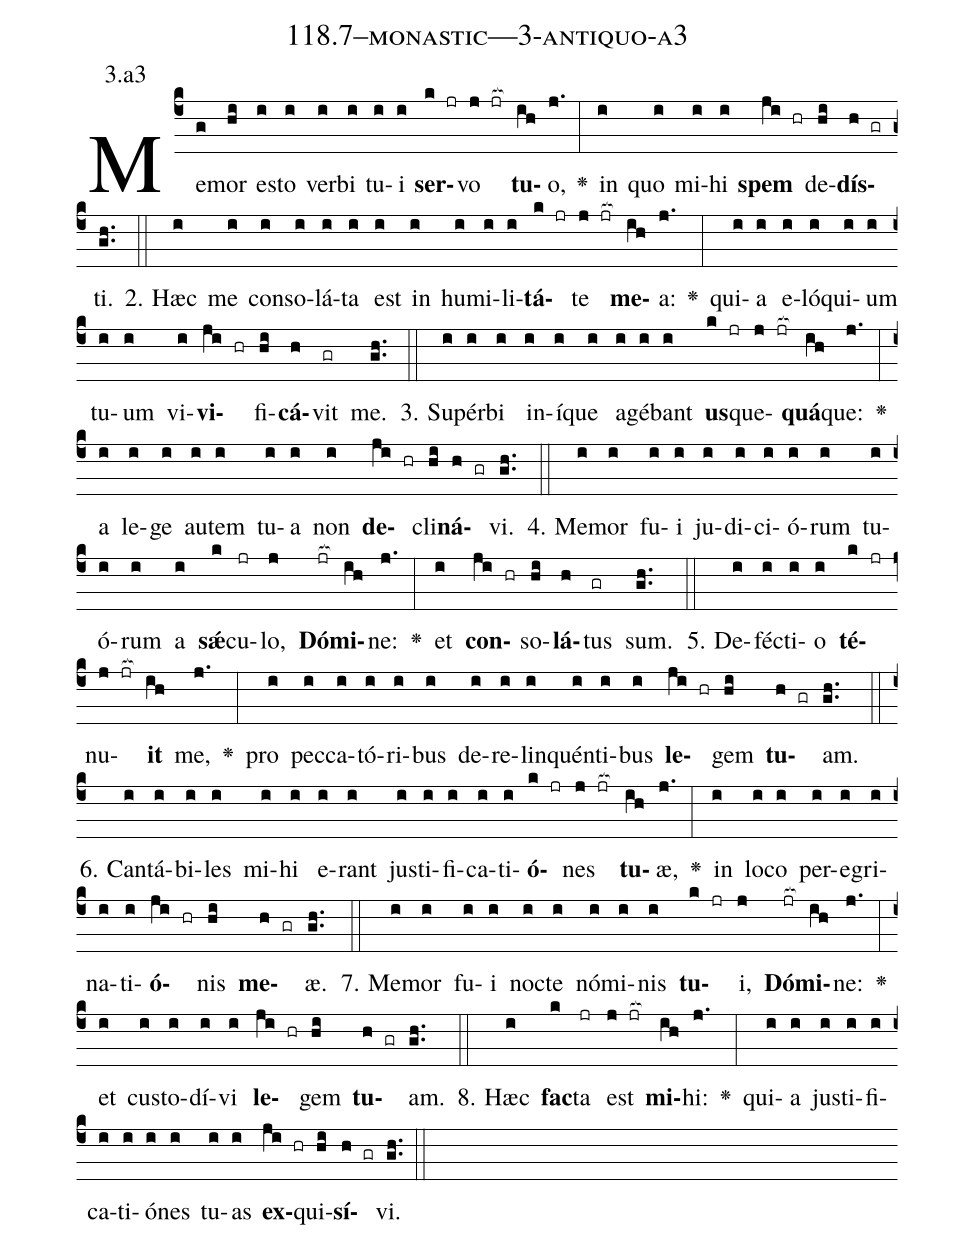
name: 118.7--monastic---3-antiquo-a3;
annotation: 3.a3;
%%
(c4)Me(g)mor(hi) es(i)to(i) ver(i)bi(i) tu(i)i(i) <b>ser</b>(k jr)vo(j jr[ocb:1{]) <b>tu</b>(ih[ocb:0}])o,(j.) <v>\greheightstar</v>(:) in(i) quo(i) mi(i)hi(i) <b>spem</b>(ji hr) de(hi)<b>dís</b>(h gr)ti.(gh..) (::)
2. Hæc(i) me(i) con(i)so(i)lá(i)ta(i) est(i) in(i) hu(i)mi(i)li(i)<b>tá</b>(k jr)te(j jr[ocb:1{]) <b>me</b>(ih[ocb:0}])a:(j.) <v>\greheightstar</v>(:) qui(i)a(i) e(i)ló(i)qui(i)um(i) tu(i)um(i) vi(i)<b>vi</b>(ji hr)fi(hi)<b>cá</b>(h)vit(gr) me.(gh..) (::)
3. Su(i)pér(i)bi(i) in(i)í(i)que(i) a(i)gé(i)bant(i) <b>us</b>(k jr)que(j jr[ocb:1{])<b>quá</b>(ih[ocb:0}])que:(j.) <v>\greheightstar</v>(:) a(i) le(i)ge(i) au(i)tem(i) tu(i)a(i) non(i) <b>de</b>(ji hr)cli(hi)<b>ná</b>(h gr)vi.(gh..) (::)
4. Me(i)mor(i) fu(i)i(i) ju(i)di(i)ci(i)ó(i)rum(i) tu(i)ó(i)rum(i) a(i) <b>sǽ</b>(k)cu(jr)lo,(j) <b>Dó</b>(jr[ocb:1{])<b>mi</b>(ih[ocb:0}])ne:(j.) <v>\greheightstar</v>(:) et(i) <b>con</b>(ji hr)so(hi)<b>lá</b>(h)tus(gr) sum.(gh..) (::)
5. De(i)féc(i)ti(i)o(i) <b>té</b>(k jr)nu(j jr[ocb:1{])<b>it</b>(ih[ocb:0}]) me,(j.) <v>\greheightstar</v>(:) pro(i) pec(i)ca(i)tó(i)ri(i)bus(i) de(i)re(i)lin(i)quén(i)ti(i)bus(i) <b>le</b>(ji hr)gem(hi) <b>tu</b>(h gr)am.(gh..) (::)
6. Can(i)tá(i)bi(i)les(i) mi(i)hi(i) e(i)rant(i) jus(i)ti(i)fi(i)ca(i)ti(i)<b>ó</b>(k jr)nes(j jr[ocb:1{]) <b>tu</b>(ih[ocb:0}])æ,(j.) <v>\greheightstar</v>(:) in(i) lo(i)co(i) per(i)e(i)gri(i)na(i)ti(i)<b>ó</b>(ji hr)nis(hi) <b>me</b>(h gr)æ.(gh..) (::)
7. Me(i)mor(i) fu(i)i(i) noc(i)te(i) nó(i)mi(i)nis(i) <b>tu</b>(k jr)i,(j) <b>Dó</b>(jr[ocb:1{])<b>mi</b>(ih[ocb:0}])ne:(j.) <v>\greheightstar</v>(:) et(i) cus(i)to(i)dí(i)vi(i) <b>le</b>(ji hr)gem(hi) <b>tu</b>(h gr)am.(gh..) (::)
8. Hæc(i) <b>fac</b>(k)ta(jr) est(j jr[ocb:1{]) <b>mi</b>(ih[ocb:0}])hi:(j.) <v>\greheightstar</v>(:) qui(i)a(i) jus(i)ti(i)fi(i)ca(i)ti(i)ó(i)nes(i) tu(i)as(i) <b>ex</b>(ji hr)qui(hi)<b>sí</b>(h gr)vi.(gh..) (::)
